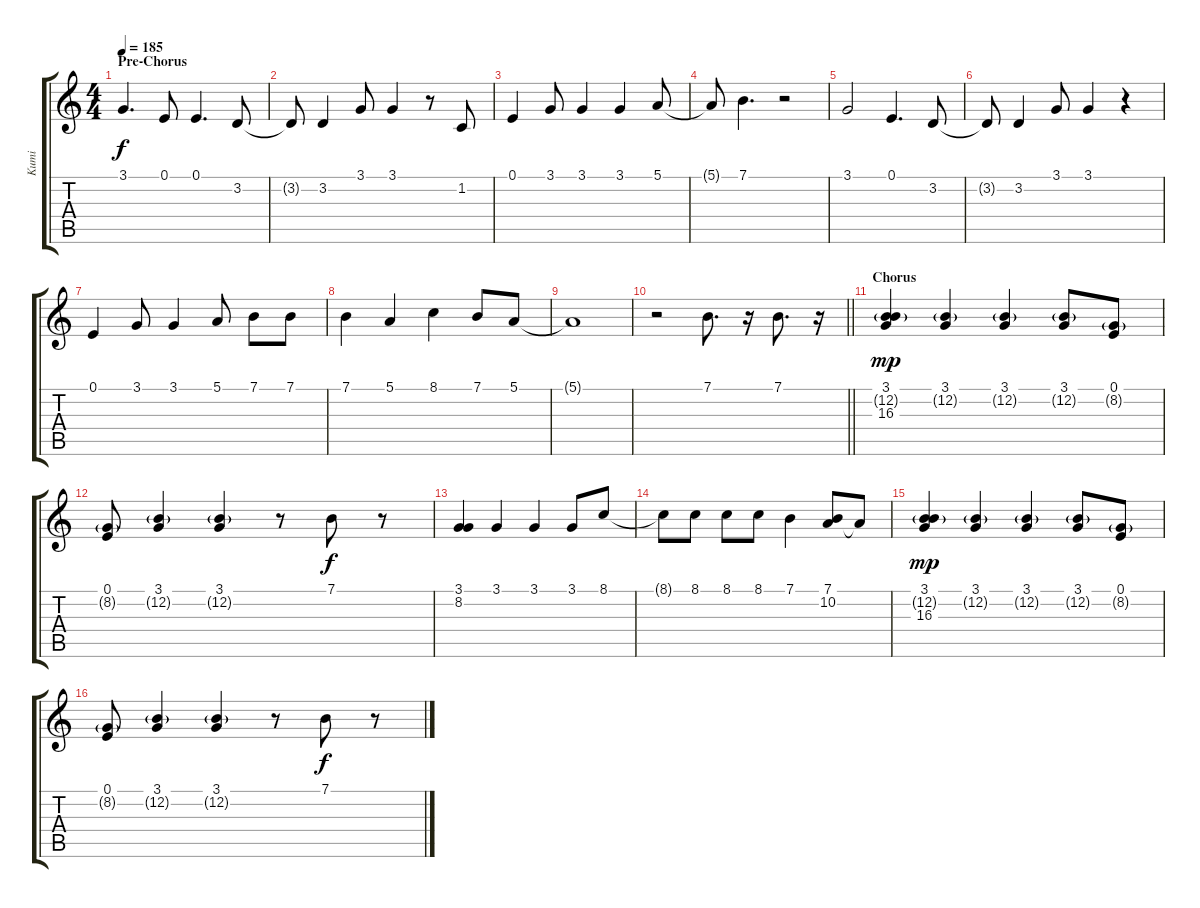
\track ("Kumi" "Kumi") {instrument voiceoohs}
\staff {score tabs}
\tuning (E4 B3 G3 D3 A2 E2) {hide}
\ts (4 4)
\section ("" "Pre-Chorus")
\tempo 185
\clef g2
\ks c
3.1.4{d dy f} 0.1.8 0.1.4{d} 3.2.8 |
3.2{t}.8 3.2.4 3.1.8 3.1.4 r.8 1.2.8 |
0.1.4 3.1.8 3.1.4 3.1.4 5.1.8 |
5.1{t}.8 7.1.4{d} r.2 |
3.1.2 0.1.4{d} 3.2.8 |
3.2{t}.8 3.2.4 3.1.8 3.1.4 r.4 |
0.1.4 3.1.8 3.1.4 5.1.8 7.1.8 7.1.8 |
7.1.4 5.1.4 8.1.4 7.1.8 5.1.8 |
5.1{t}.1 |
\barLineRight lightlight
r.2 7.1.8{d} r.16 7.1.8{d} r.16 |
\section ("" "Chorus")
(3.1 12.2{g} 16.3).4{dy mp} (3.1 12.2{g}).4 (3.1 12.2{g}).4 (3.1 12.2{g}).8 (0.1 8.2{g}).8 |
(0.1 8.2{g}).8 (3.1 12.2{g}).4 (3.1 12.2{g}).4 r.8 7.1.8{dy f} r.8 |
(3.1 8.2).4 3.1.4 3.1.4 3.1.8 8.1.8 |
8.1{t}.8 8.1.8 8.1.8 8.1.8 7.1.4 (7.1 10.2).8 10.2{t}.8 |
(3.1 12.2{g} 16.3).4{dy mp} (3.1 12.2{g}).4 (3.1 12.2{g}).4 (3.1 12.2{g}).8 (0.1 8.2{g}).8 |
(0.1 8.2{g}).8 (3.1 12.2{g}).4 (3.1 12.2{g}).4 r.8 7.1.8{dy f} r.8
